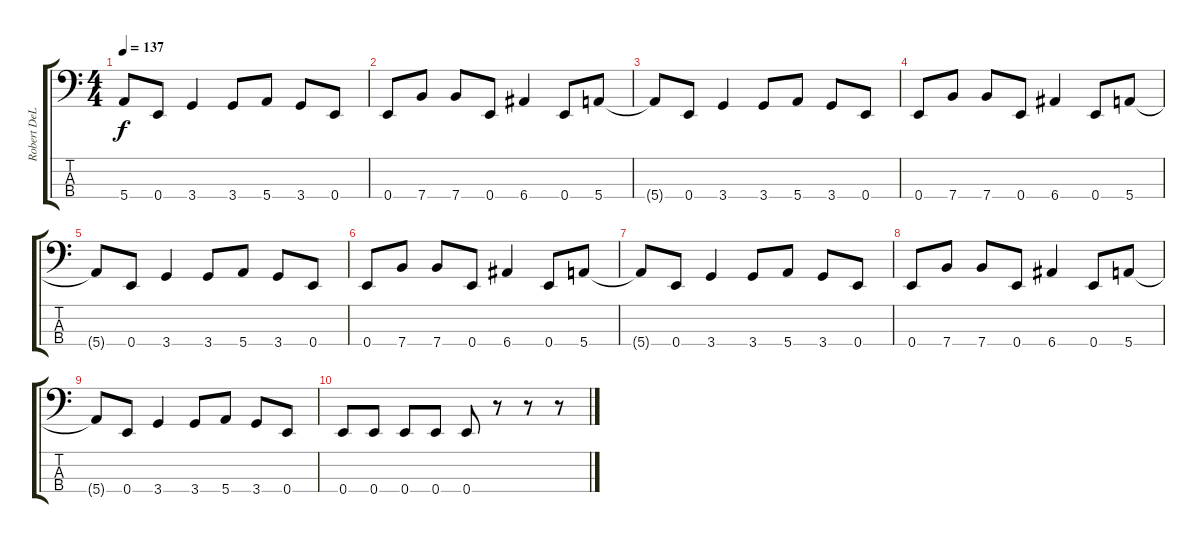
\track ("Robert DeLeo" "Robert DeL") {instrument electricbassfinger}
\staff {score tabs}
\tuning (G2 D2 A1 E1) {hide}
\ts (4 4)
\tempo 137
\clef f4
\ks c
5.4{t}.8{dy f} 0.4.8 3.4.4 3.4.8 5.4.8 3.4.8 0.4.8 |
0.4.8 7.4.8 7.4.8 0.4.8 6.4.4 0.4.8 5.4.8 |
5.4{t}.8 0.4.8 3.4.4 3.4.8 5.4.8 3.4.8 0.4.8 |
0.4.8 7.4.8 7.4.8 0.4.8 6.4.4 0.4.8 5.4.8 |
5.4{t}.8 0.4.8 3.4.4 3.4.8 5.4.8 3.4.8 0.4.8 |
0.4.8 7.4.8 7.4.8 0.4.8 6.4.4 0.4.8 5.4.8 |
5.4{t}.8 0.4.8 3.4.4 3.4.8 5.4.8 3.4.8 0.4.8 |
0.4.8 7.4.8 7.4.8 0.4.8 6.4.4 0.4.8 5.4.8 |
5.4{t}.8 0.4.8 3.4.4 3.4.8 5.4.8 3.4.8 0.4.8 |
0.4.8 0.4.8 0.4.8 0.4.8 0.4.8 r.8 r.8 r.8
